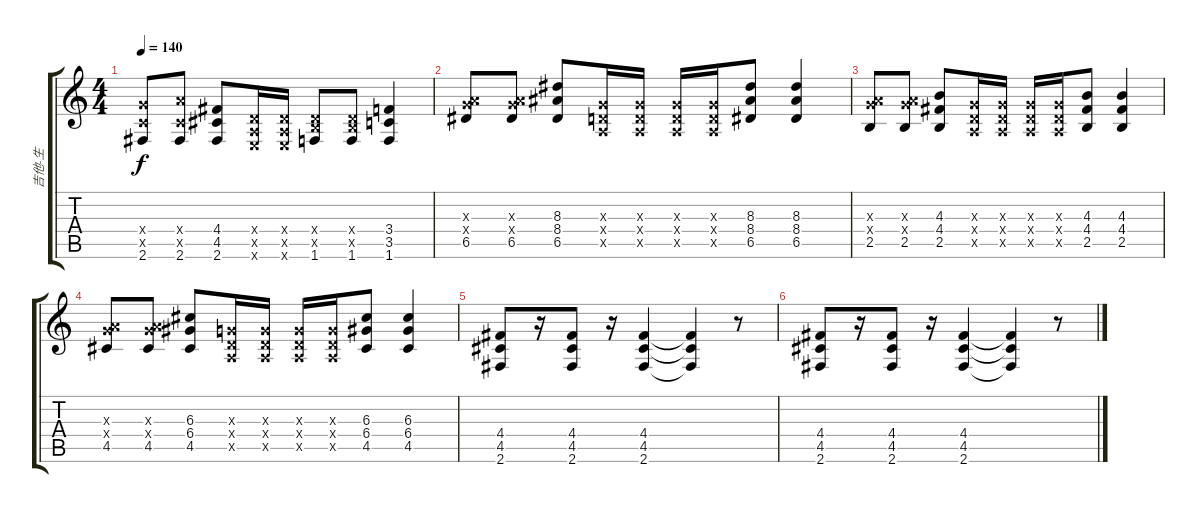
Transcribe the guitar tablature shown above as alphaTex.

\track ("吉他-生" "吉他-生") {instrument distortionguitar}
\staff {score tabs}
\tuning (E4 B3 G3 D3 A2 E2) {hide}
\ts (4 4)
\tempo 140
\clef g2
\ks c
(5.4{x} 3.5{x} 2.6).8{dy f} (7.4{x} 3.5{x} 2.6).8 (4.4 4.5 2.6).8 (0.4{x} 0.5{x} 0.6{x}).16 (0.4{x} 0.5{x} 0.6{x}).16 (0.4{x} 2.5{x} 1.6).8 (0.4{x} 2.5{x} 1.6).8 (3.4 3.5 1.6).4 |
(0.3{x} 7.4{x} 6.5).8 (0.3{x} 7.4{x} 6.5).8 (8.3 8.4 6.5).8 (0.3{x} 0.4{x} 0.5{x}).16 (0.3{x} 0.4{x} 0.5{x}).16 (0.3{x} 0.4{x} 0.5{x}).16 (0.3{x} 0.4{x} 0.5{x}).16 (8.3 8.4 6.5).8 (8.3 8.4 6.5).4 |
(0.3{x} 7.4{x} 2.5).8 (0.3{x} 7.4{x} 2.5).8 (4.3 4.4 2.5).8 (0.3{x} 0.4{x} 0.5{x}).16 (0.3{x} 0.4{x} 0.5{x}).16 (0.3{x} 0.4{x} 0.5{x}).16 (0.3{x} 0.4{x} 0.5{x}).16 (4.3 4.4 2.5).8 (4.3 4.4 2.5).4 |
(0.3{x} 7.4{x} 4.5).8 (0.3{x} 7.4{x} 4.5).8 (6.3 6.4 4.5).8 (0.3{x} 0.4{x} 0.5{x}).16 (0.3{x} 0.4{x} 0.5{x}).16 (0.3{x} 0.4{x} 0.5{x}).16 (0.3{x} 0.4{x} 0.5{x}).16 (6.3 6.4 4.5).8 (6.3 6.4 4.5).4 |
(4.4 4.5 2.6).8 r.16 (4.4 4.5 2.6).8 r.16 (4.4 4.5 2.6).4 (4.4{t} 4.5{t} 2.6{t}).4 r.8 |
(4.4 4.5 2.6).8 r.16 (4.4 4.5 2.6).8 r.16 (4.4 4.5 2.6).4 (4.4{t} 4.5{t} 2.6{t}).4 r.8
